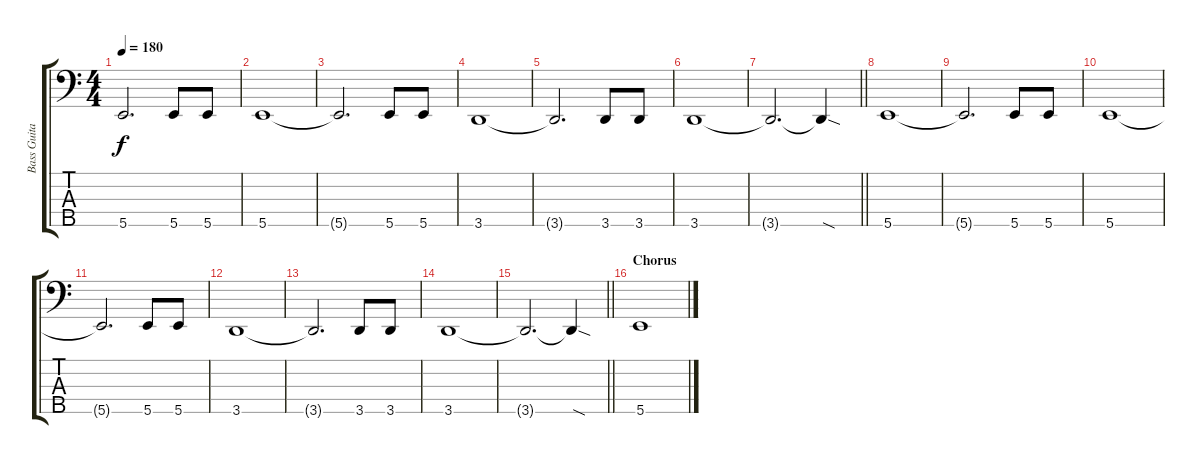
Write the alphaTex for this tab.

\track ("Bass Guitar" "Bass Guita") {instrument electricbassfinger}
\staff {score tabs}
\tuning (G2 D2 A1 E1 B0) {hide}
\ts (4 4)
\tempo 180
\clef f4
\ks c
5.5{t}.2{d dy f} 5.5.8 5.5.8 |
5.5.1 |
5.5{t}.2{d} 5.5.8 5.5.8 |
3.5.1 |
3.5{t}.2{d} 3.5.8 3.5.8 |
3.5.1 |
\barLineRight lightlight
3.5{t}.2{d} 3.5{sod t}.4 |
5.5.1 |
5.5{t}.2{d} 5.5.8 5.5.8 |
5.5.1 |
5.5{t}.2{d} 5.5.8 5.5.8 |
3.5.1 |
3.5{t}.2{d} 3.5.8 3.5.8 |
3.5.1 |
\barLineRight lightlight
3.5{t}.2{d} 3.5{sod t}.4 |
\section ("" "Chorus")
5.5.1
